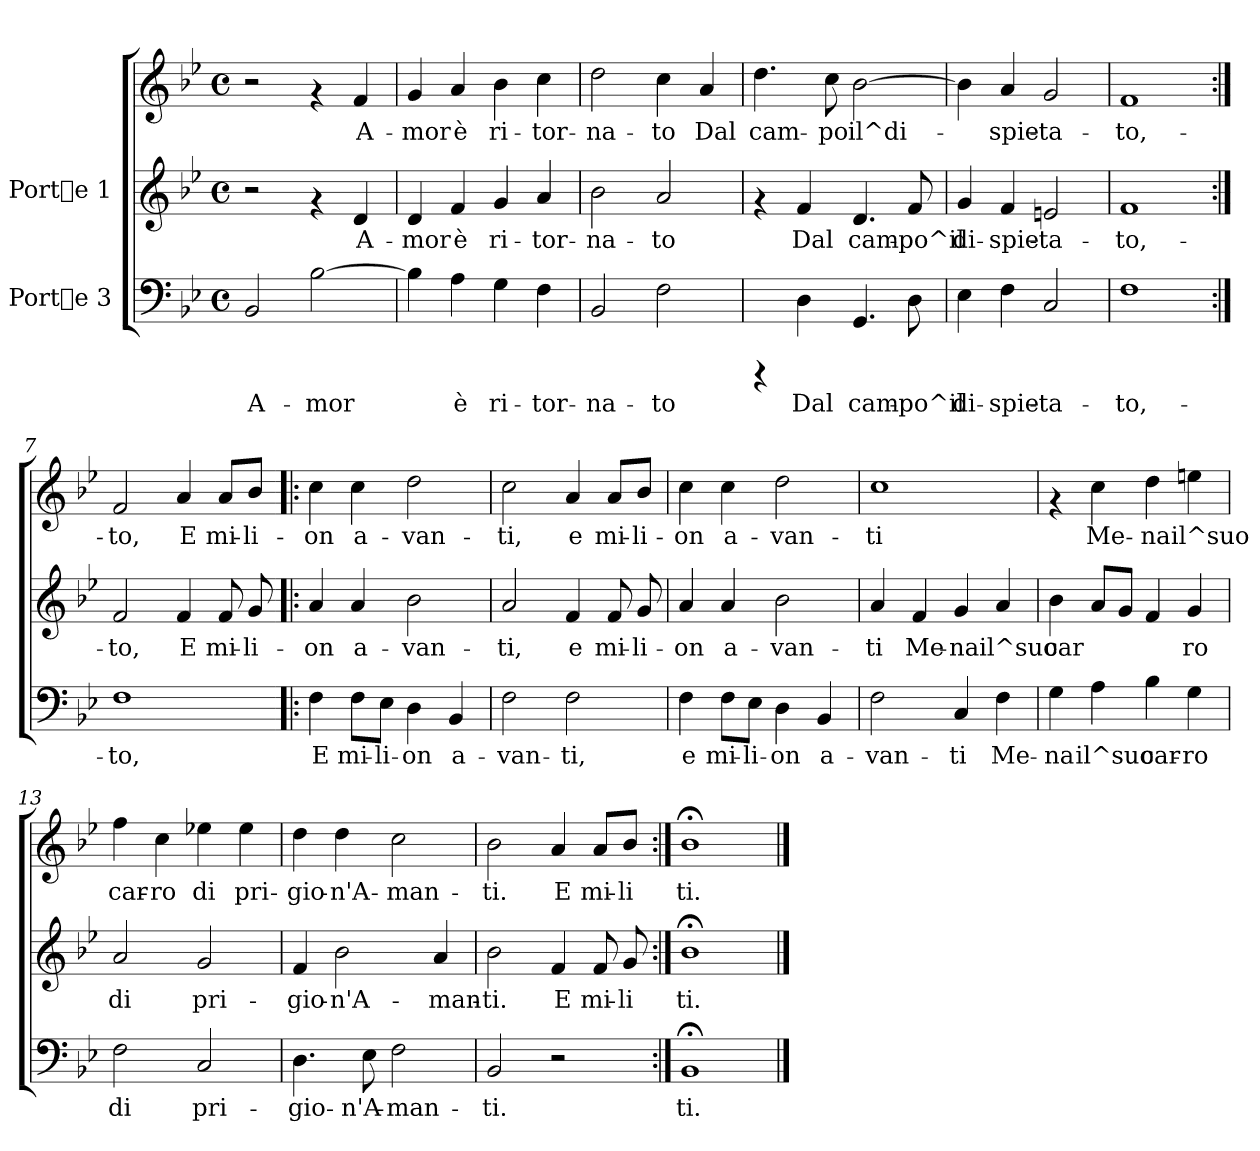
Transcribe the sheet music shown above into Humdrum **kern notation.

**kern	**text	**kern	**text	**kern	**text
*part2	*part2	*part1	*part1	*part1	*part1
*staff3	*staff3	*staff2	*staff2	*staff1	*staff1
*I"Porte 3	*	*I"Porte 1	*	*	*
!!LO:PB:g=z
*stria5	*	*stria5	*	*stria5	*
*clefF4	*	*clefG2	*	*clefG2	*
*k[b-e-]	*	*k[b-e-]	*	*k[b-e-]	*
*B-:	*	*B-:	*	*B-:	*
*M4/4	*	*M4/4	*	*M4/4	*
*met(c)	*	*met(c)	*	*met(c)	*
*MM144	*	*MM144	*	*MM144	*
=1	=1	=1	=1	=1	=1
!	!LO:LY:b:cj	!	!	!	!
2BB-/	A-	2r	.	2r	.
!	!LO:LY:b:cj	!	!	!	!
[>2B-\	-mor	4rf	.	4rf	.
!	!	!	!LO:LY:b:cj	!	!LO:LY:b:cj
.	.	4d/	-A-	4f/	A-
=2	=2	=2	=2	=2	=2
!	!LO:LY:b:cj	!	!LO:LY:b:cj	!	!LO:LY:b:cj
4B-\]	.	4d/	-mor	4g/	-mor
!	!LO:LY:b:cj	!	!LO:LY:b:cj	!	!LO:LY:b:cj
4A\	è	4f/	è	4a/	è
!	!LO:LY:b:cj	!	!LO:LY:b:cj	!	!LO:LY:b:cj
4G\	ri-	4g/	ri-	4b-\	ri-
!	!LO:LY:b:cj	!	!LO:LY:b:cj	!	!LO:LY:b:cj
4F\	-tor-	4a/	-tor-	4cc\	-tor-
=3	=3	=3	=3	=3	=3
!	!LO:LY:b:cj	!	!LO:LY:b:cj	!	!LO:LY:b:cj
2BB-/	-na-	2b-\	na-	2dd\	-na-
!	!LO:LY:b:cj	!	!LO:LY:b:cj	!	!LO:LY:b:cj
2F\	-to	2a/	-to	4cc\	-to
!	!	!	!	!	!LO:LY:b:cj
.	.	.	.	4a/	Dal
=4	=4	=4	=4	=4	=4
!	!	!	!	!	!LO:LY:b:cj
4rCCC	.	4rf	.	4.dd\	cam-
!	!LO:LY:b:cj	!	!LO:LY:b:cj	!	!
4D\	Dal	4f/	-Dal	.	.
!	!	!	!	!	!LO:LY:b:cj
.	.	.	.	8cc\	-po
!	!LO:LY:b:cj	!	!LO:LY:b:cj	!	!LO:LY:b:cj
4.GG/	cam-	4.d/	cam-	[>2b-\	il^di-
!	!LO:LY:b:cj	!	!LO:LY:b:cj	!	!
8D\	-po^il	8f/	-po^il	.	.
=5	=5	=5	=5	=5	=5
!	!LO:LY:b:cj	!	!LO:LY:b:cj	!	!LO:LY:b:cj
4E-\	di-	4g/	-di-	4b-\]	.
!	!LO:LY:b:cj	!	!LO:LY:b:cj	!	!LO:LY:b:cj
4F\	-spie-	4f/	-spie-	4a/	spie-
!	!LO:LY:b:cj	!	!LO:LY:b:cj	!	!LO:LY:b:cj
2C/	-ta-	2en/	-ta-	2g/	-ta-
!!LO:LB:g=z
=6	=6	=6	=6	=6	=6
!	!LO:LY:b:cj	!	!LO:LY:b:cj	!	!LO:LY:b:cj
1F	-to,-	1f	-to,-	1f	-to,-
=7:|!	=7:|!	=7:|!	=7:|!	=7:|!	=7:|!
!	!LO:LY:b:cj	!	!LO:LY:b:cj	!	!LO:LY:b:cj
1F	-to,	2f/	-to,	2f/	-to,
!	!	!	!LO:LY:b:cj	!	!LO:LY:b:cj
.	.	4f/	E	4a/	E
!	!	!	!LO:LY:b:cj	!	!LO:LY:b:cj
.	.	8f/	mi-	8a/L	mi-
!	!	!	!LO:LY:b:cj	!	!LO:LY:b:cj
.	.	8g/	-li-	8b-/J	-li-
=8!|:	=8!|:	=8!|:	=8!|:	=8!|:	=8!|:
!	!LO:LY:b:cj	!	!LO:LY:b:cj	!	!LO:LY:b:cj
4F\	E	4a/	-on	4cc\	-on
!	!LO:LY:b:cj	!	!LO:LY:b:cj	!	!LO:LY:b:cj
8F\L	mi-	4a/	a-	4cc\	a-
!	!LO:LY:b:cj	!	!	!	!
8E-\J	-li-	.	.	.	.
!	!LO:LY:b:cj	!	!LO:LY:b:cj	!	!LO:LY:b:cj
4D\	-on	2b-\	-van-	2dd\	-van-
!	!LO:LY:b:cj	!	!	!	!
4BB-/	a-	.	.	.	.
=9	=9	=9	=9	=9	=9
!	!LO:LY:b:cj	!	!LO:LY:b:cj	!	!LO:LY:b:cj
2F\	-van-	2a/	-ti,	2cc\	-ti,
!	!LO:LY:b:cj	!	!LO:LY:b:cj	!	!LO:LY:b:cj
2F\	-ti,	4f/	e	4a/	e
!	!	!	!LO:LY:b:cj	!	!LO:LY:b:cj
.	.	8f/	mi-	8a/L	mi-
!	!	!	!LO:LY:b:cj	!	!LO:LY:b:cj
.	.	8g/	-li-	8b-/J	-li-
=10	=10	=10	=10	=10	=10
!	!LO:LY:b:cj	!	!LO:LY:b:cj	!	!LO:LY:b:cj
4F\	e	4a/	-on	4cc\	-on
!	!LO:LY:b:cj	!	!LO:LY:b:cj	!	!LO:LY:b:cj
8F\L	mi-	4a/	a-	4cc\	a-
!	!LO:LY:b:cj	!	!	!	!
8E-\J	-li-	.	.	.	.
!	!LO:LY:b:cj	!	!LO:LY:b:cj	!	!LO:LY:b:cj
4D\	-on	2b-\	-van-	2dd\	-van-
!	!LO:LY:b:cj	!	!	!	!
4BB-/	a-	.	.	.	.
!!LO:LB:g=z
=11	=11	=11	=11	=11	=11
!	!LO:LY:b:cj	!	!LO:LY:b:cj	!	!LO:LY:b:cj
2F\	-van-	4a/	ti	1cc	-ti
!	!	!	!LO:LY:b:cj	!	!
.	.	4f/	Me-	.	.
!	!LO:LY:b:cj	!	!LO:LY:b:cj	!	!
4C/	-ti	4g/	-na	.	.
!	!LO:LY:b:cj	!	!LO:LY:b:cj	!	!
4F\	Me-	4a/	il^suo	.	.
=12	=12	=12	=12	=12	=12
!	!LO:LY:b:cj	!	!LO:LY:b:cj	!	!
4G\	-na	4b-\	car-	4rf	.
!	!LO:LY:b:cj	!	!LO:LY:b:cj	!	!LO:LY:b:cj
4A\	il^suo	8a/L	-	4cc\	Me-
!	!	!	!LO:LY:b:cj	!	!
.	.	8g/J	.	.	.
!	!LO:LY:b:cj	!	!LO:LY:b:cj	!	!LO:LY:b:cj
4B-\	car-	4f/	.	4dd\	-na
!	!LO:LY:b:cj	!	!LO:LY:b:cj	!	!LO:LY:b:cj
4G\	-ro	4g/	ro	4een\	il^suo
=13	=13	=13	=13	=13	=13
!	!LO:LY:b:cj	!	!LO:LY:b:cj	!	!LO:LY:b:cj
2F\	di	2a/	-di	4ff\	car-
!	!	!	!	!	!LO:LY:b:cj
.	.	.	.	4cc\	-ro
!	!LO:LY:b:cj	!	!LO:LY:b:cj	!	!LO:LY:b:cj
2C/	pri-	2g/	pri-	4ee-X\	di
!	!	!	!	!	!LO:LY:b:cj
.	.	.	.	4ee-\	pri-
=14	=14	=14	=14	=14	=14
!	!LO:LY:b:cj	!	!LO:LY:b:cj	!	!LO:LY:b:cj
4.D\	-gio-	4f/	-gio-	4dd\	-gio-
!	!	!	!LO:LY:b:cj	!	!LO:LY:b:cj
.	.	2b-\	-n'A-	4dd\	-n'A-
!	!LO:LY:b:cj	!	!	!	!
8E-\	-n'A-	.	.	.	.
!	!LO:LY:b:cj	!	!	!	!LO:LY:b:cj
2F\	-man-	.	.	2cc\	-man-
!	!	!	!LO:LY:b:cj	!	!
.	.	4a/	-man-	.	.
=15	=15	=15	=15	=15	=15
!	!LO:LY:b:cj	!	!LO:LY:b:cj	!	!LO:LY:b:cj
2BB-/	-ti.	2b-\	ti.	2b-\	-ti.
!	!	!	!LO:LY:b:cj	!	!LO:LY:b:cj
2r	.	4f/	E	4a/	E
!	!	!	!LO:LY:b:cj	!	!LO:LY:b:cj
.	.	8f/	mi-	8a/L	mi-
!	!	!	!LO:LY:b:cj	!	!LO:LY:b:cj
.	.	8g/	-li	8b-/J	-li
!!LO:LB:g=z
=16:|!	=16:|!	=16:|!	=16:|!	=16:|!	=16:|!
!	!LO:LY:b:cj	!	!LO:LY:b:cj	!	!LO:LY:b:cj
1BB-;<	ti.	1b-;<	ti.	1b-;<	ti.
==	==	==	==	==	==
*-	*-	*-	*-	*-	*-
